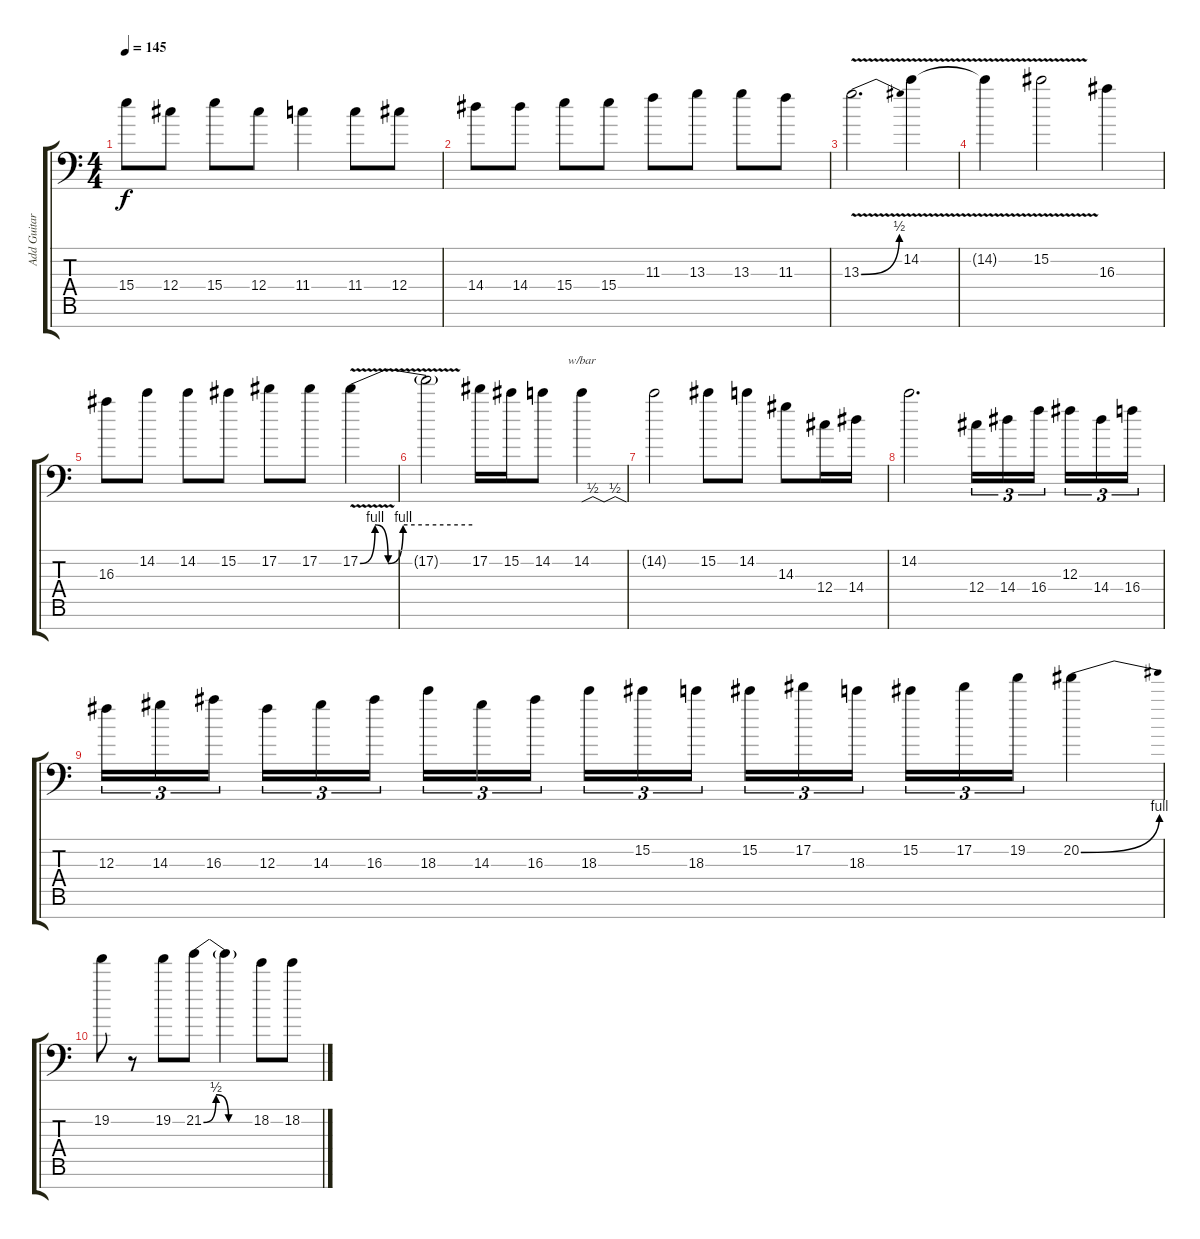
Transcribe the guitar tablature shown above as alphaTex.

\track ("Add Guitare" "Add Guitar") {instrument distortionguitar}
\staff {score tabs}
\tuning (Eb4 Bb3 Gb3 Db3 Ab2 Eb2 Bb1) {hide}
\ts (4 4)
\tempo 145
\clef f4
\ks c
15.4.8{dy f} 12.4.8 15.4.8 12.4.8 11.4.4 11.4.8 12.4.8 |
14.4.8 14.4.8 15.4.8 15.4.8 11.3.8 13.3.8 13.3.8 11.3.8 |
13.3{be (bend 0 0 60 2) v}.2{d} 14.2{v}.4 |
14.2{t}.4 15.2{v}.2 16.3.4 |
16.3.8{volume 1} 14.2.8 14.2.8 15.2.8 17.2.8 17.2.8 17.2{be (custom 0 0 8 4 15 0 23 4 60 4) v}.4 |
17.2{t}.2 17.2.16 15.2.16 14.2.8 14.2.4{tbe (custom default 0 0 15 2 30 0 45 2 60 0)} |
14.2{t}.2 15.2.8 14.2.8 14.3.8 12.4.16 14.4.16 |
14.2.2{d} 12.4.16{tu (3 2)} 14.4.16{tu (3 2) volume 0} 16.4.16{tu (3 2) beam splitsecondary} 12.3.16{tu (3 2)} 14.4.16{tu (3 2)} 16.4.16{tu (3 2)} |
12.3.16{tu (3 2)} 14.3.16{tu (3 2)} 16.3.16{tu (3 2) beam splitsecondary} 12.3.16{tu (3 2)} 14.3.16{tu (3 2)} 16.3.16{tu (3 2)} 18.3.16{tu (3 2)} 14.3.16{tu (3 2)} 16.3.16{tu (3 2) beam splitsecondary} 18.3.16{tu (3 2)} 15.2.16{tu (3 2)} 18.3.16{tu (3 2)} 15.2.16{tu (3 2)} 17.2.16{tu (3 2)} 18.3.16{tu (3 2) beam splitsecondary} 15.2.16{tu (3 2)} 17.2.16{tu (3 2)} 19.2.16{tu (3 2)} 20.2{be (bend 0 0 60 4)}.4 |
19.2.8 r.8 19.2.8 21.2{be (custom 0 0 15 2 30 0 60 0)}.8 21.2{t}.4 18.2.8 18.2.8
